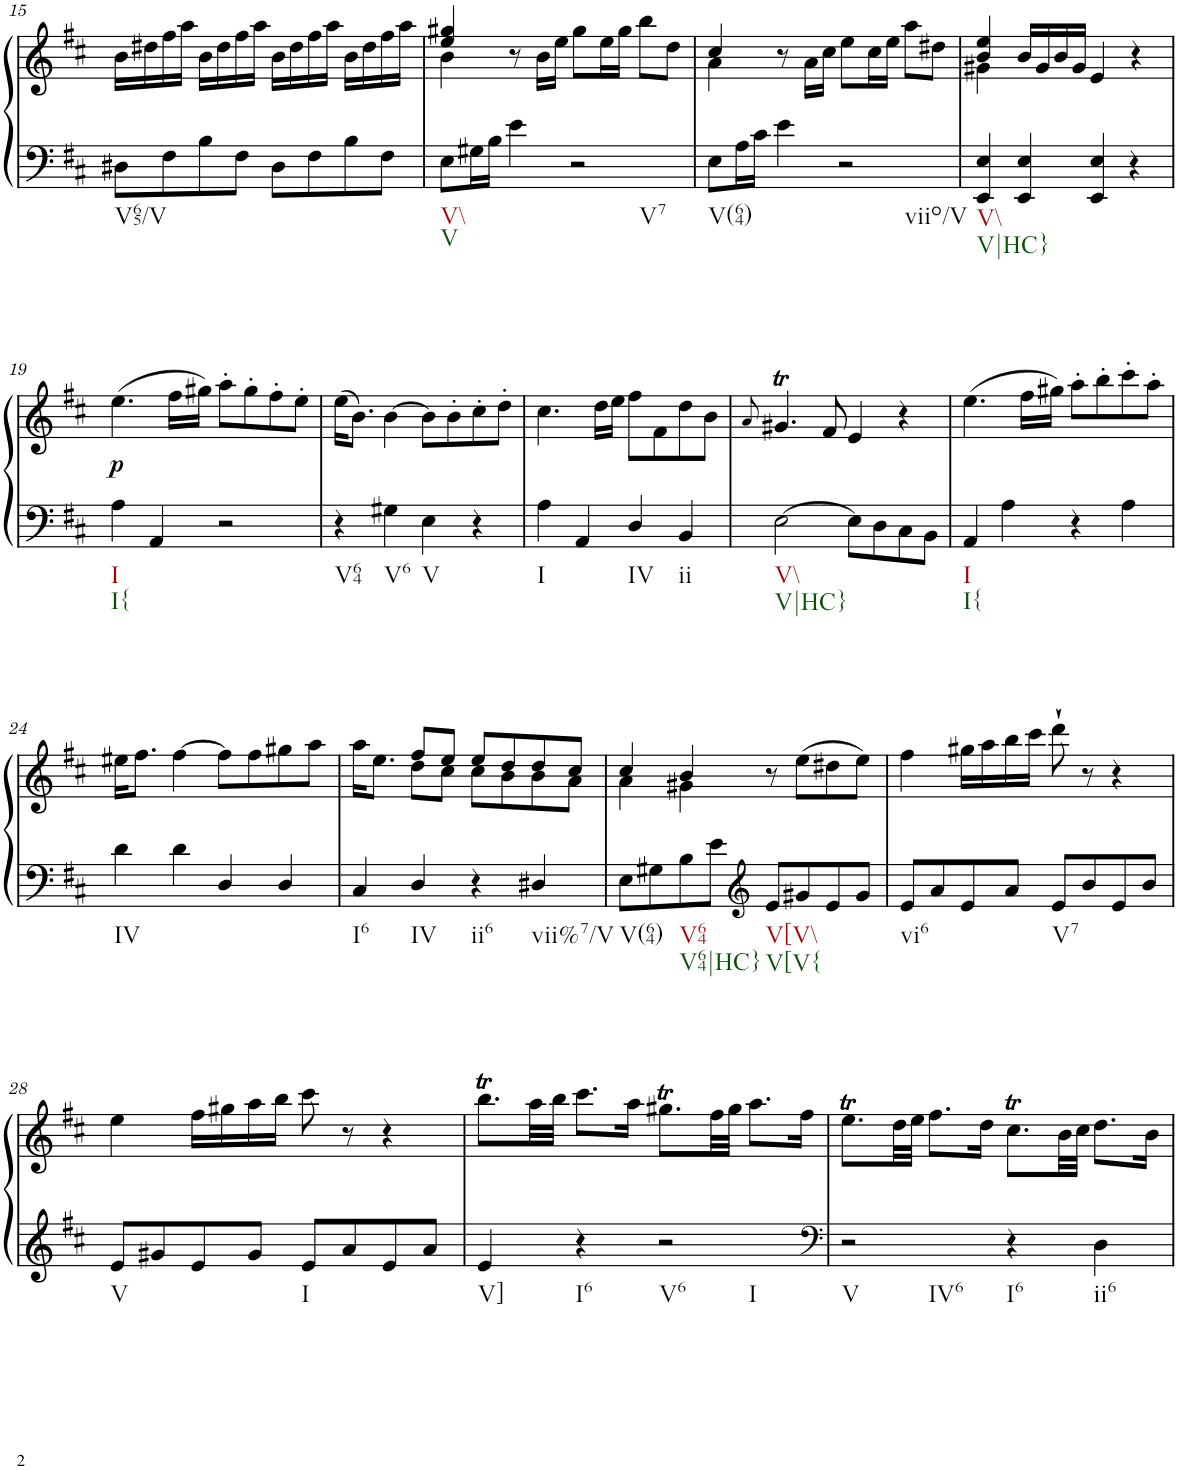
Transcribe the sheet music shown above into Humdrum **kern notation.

**kern	**kern	**dynam
*part1	*part1	*part1
*staff2	*staff1	*staff1/2
*I"Piano	*	*
*I'Pno.	*	*
!!LO:PB:g=z
*clefF4	*clefG2	*
*k[f#c#]	*k[f#c#]	*
*M4/4	*M4/4	*
*met(c)	*met(c)	*
=15	=15	=15
!LO:TX:b:t=V65/V	!	!
8D#X\L	16b\LL	.
.	16dd#X\	.
8F#\	16ff#\	.
.	16aa\JJ	.
8B\	16b\LL	.
.	16dd#\	.
8F#\J	16ff#\	.
.	16aa\JJ	.
8D#\L	16b\LL	.
.	16dd#\	.
8F#\	16ff#\	.
.	16aa\JJ	.
8B\	16b\LL	.
.	16dd#\	.
8F#\J	16ff#\	.
.	16aa\JJ	.
=16	=16	=16
*	*^	*
!LO:TX:b:t=V\\	!	!	!
!LO:TX:b:t=V	!	!	!
8E\L	4ee/ 4gg#X/	4b\	.
16G#X\L	.	.	.
16B\JJ	.	.	.
4e\	8r	2.ryy	.
.	16b\LL	.	.
.	16ee\JJ	.	.
!LO:TX:b:t=V7	!	!	!
2r	8gg#\L	.	.
.	16ee\L	.	.
.	16gg#\JJ	.	.
.	8bb\L	.	.
.	8dd\J	.	.
=17	=17	=17	=17
!LO:TX:b:t=V(64)	!	!	!
8E\L	4cc#/	4a\	.
16A\L	.	.	.
16c#\JJ	.	.	.
4e\	8r	2.ryy	.
.	16a\LL	.	.
.	16cc#\JJ	.	.
!LO:TX:b:t=viio/V	!	!	!
2r	8ee\L	.	.
.	16cc#\L	.	.
.	16ee\JJ	.	.
.	8aa\L	.	.
.	8dd#X\J	.	.
=18	=18	=18	=18
!LO:TX:b:t=V\\	!	!	!
!LO:TX:b:t=V|HC}	!	!	!
4EE/ 4E/	4b/ 4ee/	4g#X\	.
4EE/ 4E/	16b/LL	2.ryy	.
.	16g#/	.	.
.	16b/	.	.
.	16g#/JJ	.	.
4EE/ 4E/	4e/	.	.
4r	4r	.	.
*	*v	*v	*
!!LO:LB:g=z
=19	=19	=19
!LO:TX:b:t=I	!	!
!LO:TX:b:t=I{	!	!
!	!	!LO:DY:b
4A\	(4.ee\	p
4AA/	.	.
.	16ff#\LL	.
.	16gg#X\JJ)	.
2r	8aa'\L	.
.	8gg#'\	.
.	8ff#'\	.
.	8ee'\J	.
=20	=20	=20
!LO:TX:b:t=V64	!	!
4r	(16ee\KL	.
.	8.b\J)	.
!LO:TX:b:t=V6	!	!
4G#X\	[4b\	.
!LO:TX:b:t=V	!	!
4E\	8b\L]	.
.	8b'\	.
4r	8cc#'\	.
.	8dd'\J	.
=21	=21	=21
!LO:TX:b:t=I	!	!
4A\	4.cc#\	.
4AA/	.	.
.	16dd\LL	.
.	16ee\JJ	.
!LO:TX:b:t=IV	!	!
4D/	8ff#\L	.
.	8f#\	.
!LO:TX:b:t=ii	!	!
4BB/	8dd\	.
.	8b\J	.
=22	=22	=22
.	8qa/	.
!LO:TX:b:t=V\\	!	!
!LO:TX:b:t=V|HC}	!	!
[2E\	4.g#Xt/	.
.	8f#/	.
8E\L]	4e/	.
8D\	.	.
8C#\	4r	.
8BB\J	.	.
=23	=23	=23
!LO:TX:b:t=I	!	!
!LO:TX:b:t=I{	!	!
4AA/	(4.ee\	.
4A\	.	.
.	16ff#\LL	.
.	16gg#X\JJ)	.
4r	8aa'\L	.
.	8bb'\	.
4A\	8ccc#'\	.
.	8aa'\J	.
!!LO:LB:g=z
=24	=24	=24
!LO:TX:b:t=IV	!	!
4d\	16ee#X\KL	.
.	8.ff#\J	.
4d\	[4ff#\	.
4D/	8ff#\L]	.
.	8ff#\	.
4D/	8gg#X\	.
.	8aa\J	.
=25	=25	=25
*	*^	*
!LO:TX:b:t=I6	!	!	!
4C#/	16aa\KL	4ryy	.
.	8.ee\J	.	.
!LO:TX:b:t=IV	!	!	!
4D/	8ff#/L	8dd\L	.
.	8ee/J	8cc#\J	.
!LO:TX:b:t=ii6	!	!	!
4r	8ee/L	8cc#\L	.
.	8dd/	8b\	.
!LO:TX:b:t=vii%7/V	!	!	!
4D#X/	8dd/	8b\	.
.	8cc#/J	8a\J	.
=26	=26	=26	=26
!LO:TX:b:t=V(64)	!	!	!
8E\L	4cc#/	4a\	.
8G#X\	.	.	.
!LO:TX:b:t=V64	!	!	!
!LO:TX:b:t=V64|HC}	!	!	!
8B\	4b/	4g#X\	.
8e\J	.	.	.
*clefG2	*	*	*
!LO:TX:b:t=V[V\\	!	!	!
!LO:TX:b:t=V[V{	!	!	!
8e/L	8r	2ryy	.
8g#X/	(>8ee\L	.	.
8e/	8dd#X\	.	.
8g#/J	8ee\J)	.	.
*	*v	*v	*
=27	=27	=27
!LO:TX:b:t=vi6	!	!
8e/L	4ff#\	.
8a/	.	.
8e/	16gg#X\LL	.
.	16aa\	.
8a/J	16bb\	.
.	16ccc#\JJ	.
!LO:TX:b:t=V7	!	!
8e/L	8ddd`\	.
8b/	8r	.
8e/	4r	.
8b/J	.	.
!!LO:LB:g=z
=28	=28	=28
!LO:TX:b:t=V	!	!
8e/L	4ee\	.
8g#X/	.	.
8e/	16ff#\LL	.
.	16gg#X\	.
8g#/J	16aa\	.
.	16bb\JJ	.
!LO:TX:b:t=I	!	!
8e/L	8ccc#\	.
8a/	8r	.
8e/	4r	.
8a/J	.	.
=29	=29	=29
!LO:TX:b:t=V]	!	!
4e/	8.bbT\L	.
.	32aa\LL	.
.	32bb\JJJ	.
!LO:TX:b:t=I6	!	!
4r	8.ccc#\L	.
.	16aa\Jk	.
!LO:TX:b:t=V6	!	!
!LO:TX:b:t=I	!	!
2r	8.gg#Xt\L	.
.	32ff#\LL	.
.	32gg#\JJJ	.
.	8.aa\L	.
.	16ff#\Jk	.
=30	=30	=30
*clefF4	*	*
!LO:TX:b:t=V	!	!
!LO:TX:b:t=IV6	!	!
2r	8.eeT\L	.
.	32dd\LL	.
.	32ee\JJJ	.
.	8.ff#\L	.
.	16dd\Jk	.
!LO:TX:b:t=I6	!	!
4r	8.cc#t\L	.
.	32b\LL	.
.	32cc#\JJJ	.
!LO:TX:b:t=ii6	!	!
4D\	8.dd\L	.
.	16b\Jk	.
=	=	=
*-	*-	*-
